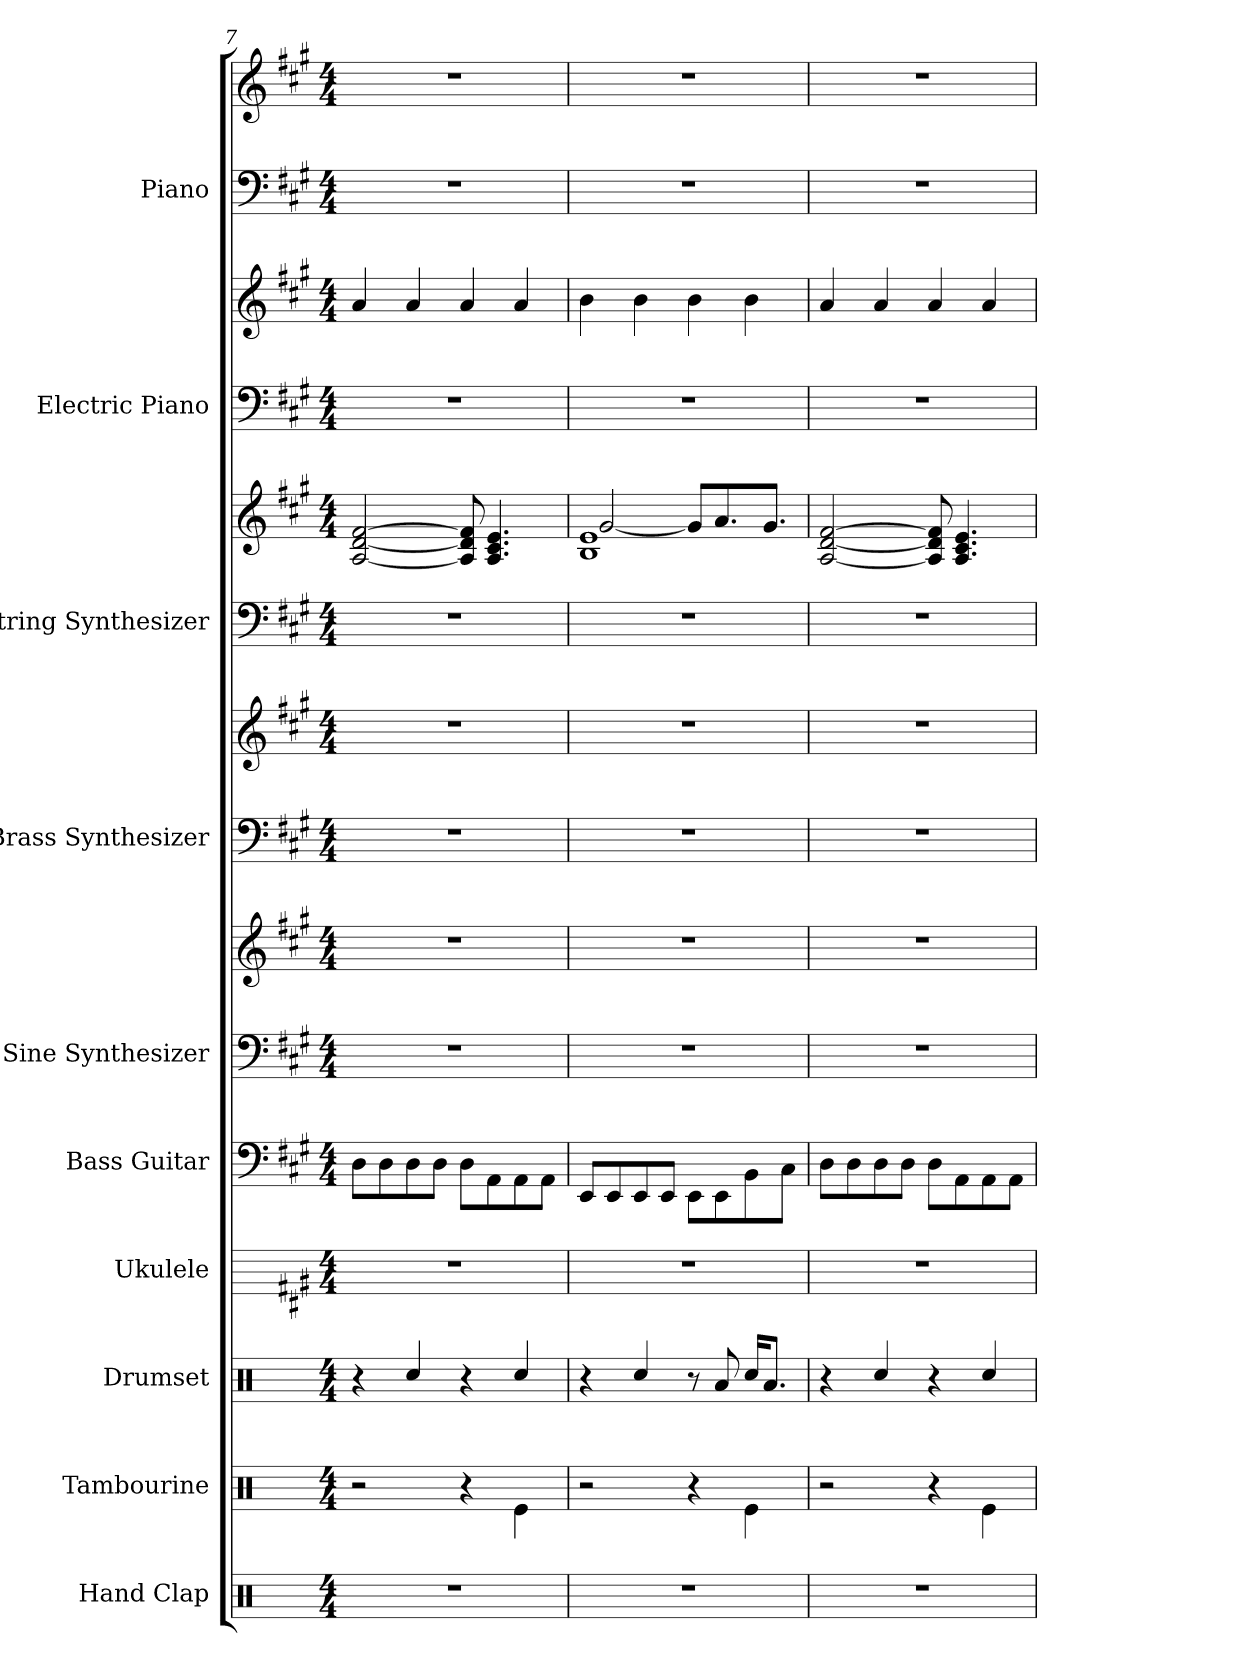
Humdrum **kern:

**kern	**kern	**kern	**kern	**kern	**kern	**kern	**kern	**kern	**kern	**kern	**kern	**kern	**kern	**kern
*part10	*part9	*part8	*part7	*part6	*part5	*part5	*part4	*part4	*part3	*part3	*part2	*part2	*part1	*part1
*staff15	*staff14	*staff13	*staff12	*staff11	*staff10	*staff9	*staff8	*staff7	*staff6	*staff5	*staff4	*staff3	*staff2	*staff1
*I"Hand Clap	*I"Tambourine	*I"Drumset	*I"Ukulele	*I"Bass Guitar	*I"Sine Synthesizer	*	*I"Brass Synthesizer	*	*I"String Synthesizer	*	*I"Electric Piano	*	*I"Piano	*
*I'Clap	*I'Tamb.	*I'Drums	*I'Uke	*I'Bass	*I'Sine	*	*I'Brass	*	*I'String	*	*I'El. Pno.	*	*I'Piano	*
!!LO:LB:g=z
*clefX	*clefX	*clefX	*	*	*clefF4	*clefG2	*clefF4	*clefG2	*clefF4	*clefG2	*clefF4	*clefG2	*clefF4	*clefG2
*	*	*	*	*ITrd7c12	*	*	*	*	*	*	*	*	*	*
*k[]	*k[]	*k[]	*k[f#c#g#]	*k[f#c#g#]	*k[f#c#g#]	*k[f#c#g#]	*k[f#c#g#]	*k[f#c#g#]	*k[f#c#g#]	*k[f#c#g#]	*k[f#c#g#]	*k[f#c#g#]	*k[f#c#g#]	*k[f#c#g#]
*M4/4	*M4/4	*M4/4	*M4/4	*M4/4	*M4/4	*M4/4	*M4/4	*M4/4	*M4/4	*M4/4	*M4/4	*M4/4	*M4/4	*M4/4
=7	=7	=7	=7	=7	=7	=7	=7	=7	=7	=7	=7	=7	=7	=7
1r	2r	4r	1r	8DD\L	1r	1r	1r	1r	1r	[2A/ [2d/ [2f#/	1r	4a/	1r	1r
.	.	.	.	8DD\	.	.	.	.	.	.	.	.	.	.
.	.	4Rcc/	.	8DD\	.	.	.	.	.	.	.	4a/	.	.
.	.	.	.	8DD\J	.	.	.	.	.	.	.	.	.	.
.	4r	4r	.	8DD\L	.	.	.	.	.	8A/] 8d/] 8f#/]	.	4a/	.	.
.	.	.	.	8AAA\	.	.	.	.	.	4.A/ 4.c#/ 4.e/	.	.	.	.
.	4Re\	4Rcc/	.	8AAA\	.	.	.	.	.	.	.	4a/	.	.
.	.	.	.	8AAA\J	.	.	.	.	.	.	.	.	.	.
=8	=8	=8	=8	=8	=8	=8	=8	=8	=8	=8	=8	=8	=8	=8
*	*	*	*	*	*	*	*	*	*	*^	*	*	*	*
1r	2r	4r	1r	8EEE/L	1r	1r	1r	1r	1r	1B 1e	[2g#/	1r	4b\	1r	1r
.	.	.	.	8EEE/	.	.	.	.	.	.	.	.	.	.	.
.	.	4Rcc/	.	8EEE/	.	.	.	.	.	.	.	.	4b\	.	.
.	.	.	.	8EEE/J	.	.	.	.	.	.	.	.	.	.	.
.	4r	8r	.	8EEE\L	.	.	.	.	.	.	8g#/L]	.	4b\	.	.
.	.	8Ra/	.	8EEE\	.	.	.	.	.	.	8.a/	.	.	.	.
.	4Re\	16Rcc/KL	.	8BBB\	.	.	.	.	.	.	.	.	4b\	.	.
.	.	8.Ra/J	.	.	.	.	.	.	.	.	8.g#/J	.	.	.	.
.	.	.	.	8CC#\J	.	.	.	.	.	.	.	.	.	.	.
*	*	*	*	*	*	*	*	*	*	*v	*v	*	*	*	*
!!LO:PB:g=z
=9	=9	=9	=9	=9	=9	=9	=9	=9	=9	=9	=9	=9	=9	=9
1r	2r	4r	1r	8DD\L	1r	1r	1r	1r	1r	[2A/ [2d/ [2f#/	1r	4a/	1r	1r
.	.	.	.	8DD\	.	.	.	.	.	.	.	.	.	.
.	.	4Rcc/	.	8DD\	.	.	.	.	.	.	.	4a/	.	.
.	.	.	.	8DD\J	.	.	.	.	.	.	.	.	.	.
.	4r	4r	.	8DD\L	.	.	.	.	.	8A/] 8d/] 8f#/]	.	4a/	.	.
.	.	.	.	8AAA\	.	.	.	.	.	4.A/ 4.c#/ 4.e/	.	.	.	.
.	4Re\	4Rcc/	.	8AAA\	.	.	.	.	.	.	.	4a/	.	.
.	.	.	.	8AAA\J	.	.	.	.	.	.	.	.	.	.
=	=	=	=	=	=	=	=	=	=	=	=	=	=	=
*-	*-	*-	*-	*-	*-	*-	*-	*-	*-	*-	*-	*-	*-	*-
